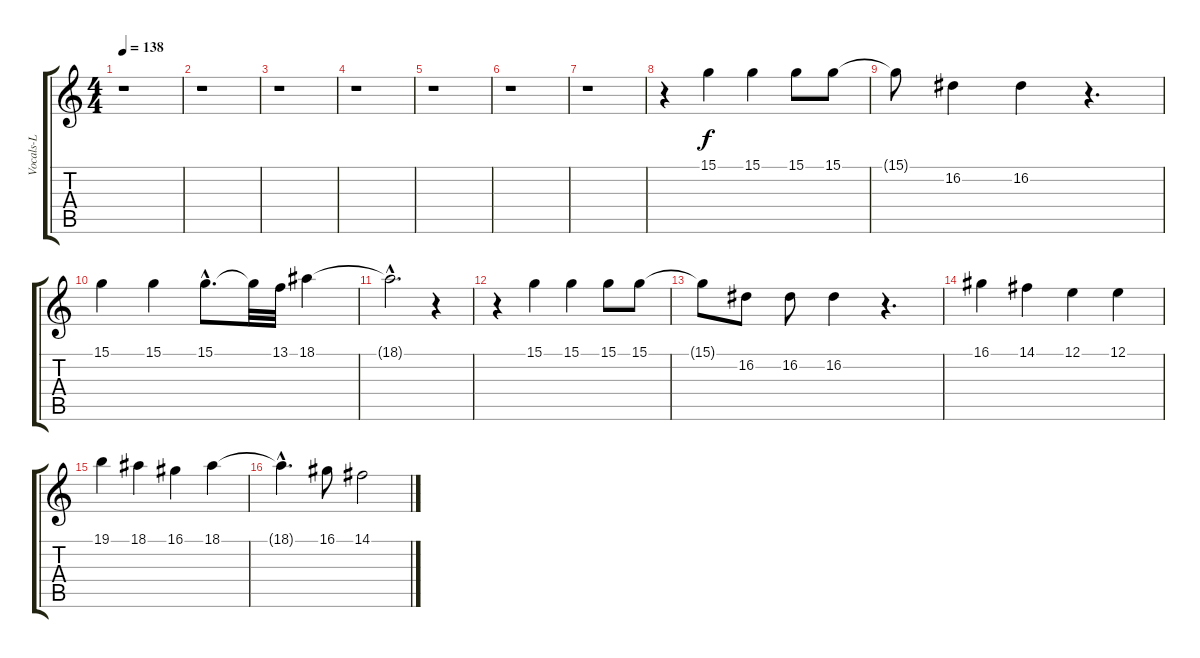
\track ("Vocals-L" "Vocals-L") {instrument lead6voice}
\staff {score tabs}
\tuning (E4 B3 G3 D3 A2 E2) {hide}
\ts (4 4)
\tempo 138
\clef g2
\ks c
r.1{dy f} |
r.1 |
r.1 |
r.1 |
r.1 |
r.1 |
r.1 |
r.4 15.1.4 15.1.4 15.1.8 15.1.8 |
15.1{t}.8 16.2.4 16.2.4 r.4{d} |
15.1.4 15.1.4 15.1{hac}.8{d} 15.1{t}.32 13.1.32 18.1.4 |
18.1{hac t}.2{d} r.4 |
r.4 15.1.4 15.1.4 15.1.8 15.1.8 |
15.1{t}.8 16.2.8 16.2.8 16.2.4 r.4{d} |
16.1.4 14.1.4 12.1.4 12.1.4 |
19.1.4 18.1.4 16.1.4 18.1.4 |
18.1{hac t}.4{d} 16.1.8 14.1.2
